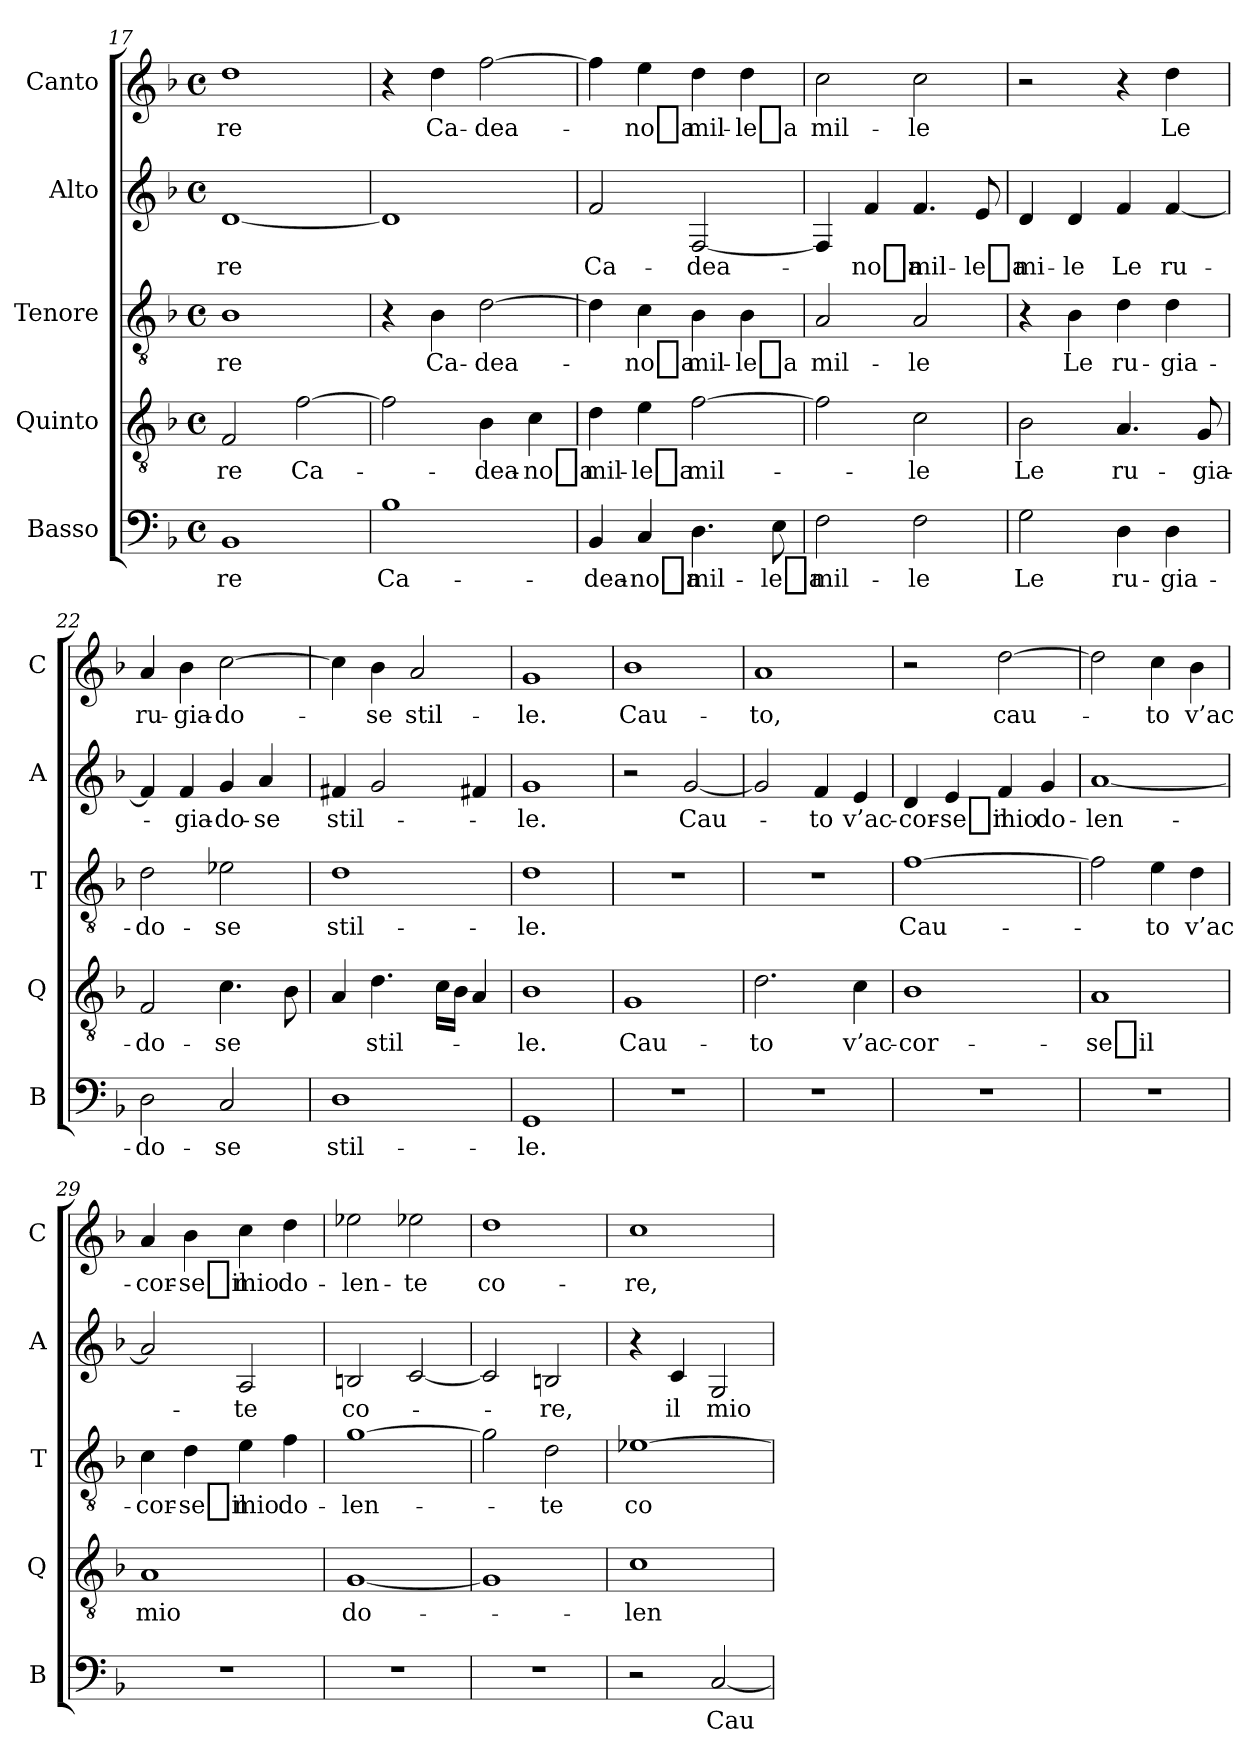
**kern	**text	**kern	**text	**kern	**text	**kern	**text	**kern	**text
*part5	*part5	*part4	*part4	*part3	*part3	*part2	*part2	*part1	*part1
*staff5	*staff5	*staff4	*staff4	*staff3	*staff3	*staff2	*staff2	*staff1	*staff1
*I"Basso	*	*I"Quinto	*	*I"Tenore	*	*I"Alto	*	*I"Canto	*
*I'B	*	*I'Q	*	*I'T	*	*I'A	*	*I'C	*
!!LO:PB:g=z
*clefF4	*	*clefGv2	*	*clefGv2	*	*clefG2	*	*clefG2	*
*k[b-]	*	*k[b-]	*	*k[b-]	*	*k[b-]	*	*k[b-]	*
*F:	*	*F:	*	*F:	*	*F:	*	*F:	*
*M4/4	*	*M4/4	*	*M4/4	*	*M4/4	*	*M4/4	*
*met(c)	*	*met(c)	*	*met(c)	*	*met(c)	*	*met(c)	*
=17	=17	=17	=17	=17	=17	=17	=17	=17	=17
1BB-	-re	2F	-re	1B-	-re	[1d	-re	1dd	-re
.	.	[2f	Ca-	.	.	.	.	.	.
=18	=18	=18	=18	=18	=18	=18	=18	=18	=18
1B-	Ca-	2f]	.	4r	.	1d]	.	4r	.
.	.	.	.	4B-	Ca-	.	.	4dd	Ca-
.	.	4B-	dea-	[2d	dea-	.	.	[2ff	dea-
.	.	4c	-no_a	.	.	.	.	.	.
=19	=19	=19	=19	=19	=19	=19	=19	=19	=19
4BB-	dea-	4d	mil-	4d]	.	2f	Ca-	4ff]	.
4C	-no_a	4e	-le_a	4c	-no_a	.	.	4ee	-no_a
4.D	mil-	[2f	mil-	4B-	mil-	[2F	dea-	4dd	mil-
.	.	.	.	4B-	-le_a	.	.	4dd	-le_a
8E	-le_a	.	.	.	.	.	.	.	.
=20	=20	=20	=20	=20	=20	=20	=20	=20	=20
2F	mil-	2f]	.	2A	mil-	4F]	.	2cc	mil-
.	.	.	.	.	.	4f	-no_a	.	.
2F	-le	2c	-le	2A	-le	4.f	mil-	2cc	-le
.	.	.	.	.	.	8e	-le_a	.	.
=21	=21	=21	=21	=21	=21	=21	=21	=21	=21
2G	-Le	2B-	-Le	4r	.	4d	mi-	2r	.
.	.	.	.	4B-	-Le	4d	-le	.	.
4D	ru-	4.A	ru-	4d	ru-	4f	-Le	4r	.
4D	gia-	.	.	4d	gia-	[4f	ru-	4dd	-Le
.	.	8G	gia-	.	.	.	.	.	.
=22	=22	=22	=22	=22	=22	=22	=22	=22	=22
2D	do-	2F	do-	2d	do-	4f]	.	4a	ru-
.	.	.	.	.	.	4f	gia-	4b-	gia-
2C	-se	4.c	-se	2e-X	-se	4g	do-	[2cc	do-
.	.	.	.	.	.	4a	-se	.	.
.	.	8B-	.	.	.	.	.	.	.
=23	=23	=23	=23	=23	=23	=23	=23	=23	=23
1D	stil-	4A	.	1d	stil-	4f#X	stil-	4cc]	.
.	.	4.d	stil-	.	.	2g	.	4b-	-se
.	.	.	.	.	.	.	.	2a	stil-
.	.	16cLL	.	.	.	.	.	.	.
.	.	16B-JJ	.	.	.	.	.	.	.
.	.	4A	.	.	.	4f#X	.	.	.
=24	=24	=24	=24	=24	=24	=24	=24	=24	=24
1GG	-le.	1B-	-le.	1d	-le.	1g	-le.	1g	-le.
!!LO:LB:g=z
=25	=25	=25	=25	=25	=25	=25	=25	=25	=25
1r	.	1G	Cau-	1r	.	2r	.	1b-	Cau-
.	.	.	.	.	.	[2g	Cau-	.	.
=26	=26	=26	=26	=26	=26	=26	=26	=26	=26
1r	.	2.d	-to	1r	.	2g]	.	1a	-to,
.	.	.	.	.	.	4f	-to	.	.
.	.	4c	v’ac-	.	.	4e	v’ac-	.	.
=27	=27	=27	=27	=27	=27	=27	=27	=27	=27
1r	.	1B-	cor-	[1f	Cau-	4d	cor-	2r	.
.	.	.	.	.	.	4e	-se_il	.	.
.	.	.	.	.	.	4f	-mio	[2dd	cau-
.	.	.	.	.	.	4g	do-	.	.
=28	=28	=28	=28	=28	=28	=28	=28	=28	=28
1r	.	1A	-se_il	2f]	.	[1a	len-	2dd]	.
.	.	.	.	4e	-to	.	.	4cc	-to
.	.	.	.	4d	v’ac-	.	.	4b-	v’ac-
=29	=29	=29	=29	=29	=29	=29	=29	=29	=29
1r	.	1A	-mio	4c	cor-	2a]	.	4a	cor-
.	.	.	.	4d	-se_il	.	.	4b-	-se_il
.	.	.	.	4e	-mio	2A	-te	4cc	-mio
.	.	.	.	4f	do-	.	.	4dd	do-
=30	=30	=30	=30	=30	=30	=30	=30	=30	=30
1r	.	[1G	do-	[1g	len-	2Bn	co-	2ee-X	len-
.	.	.	.	.	.	[2c	.	2ee-X	-te
=31	=31	=31	=31	=31	=31	=31	=31	=31	=31
1r	.	1G]	.	2g]	.	2c]	.	1dd	co-
.	.	.	.	2d	-te	2Bn	-re,	.	.
=32	=32	=32	=32	=32	=32	=32	=32	=32	=32
2r	.	1c	len-	[1e-X	co-	4r	.	1cc	-re,
.	.	.	.	.	.	4c	-il	.	.
[2C	Cau-	.	.	.	.	2G	-mio	.	.
=	=	=	=	=	=	=	=	=	=
*-	*-	*-	*-	*-	*-	*-	*-	*-	*-
